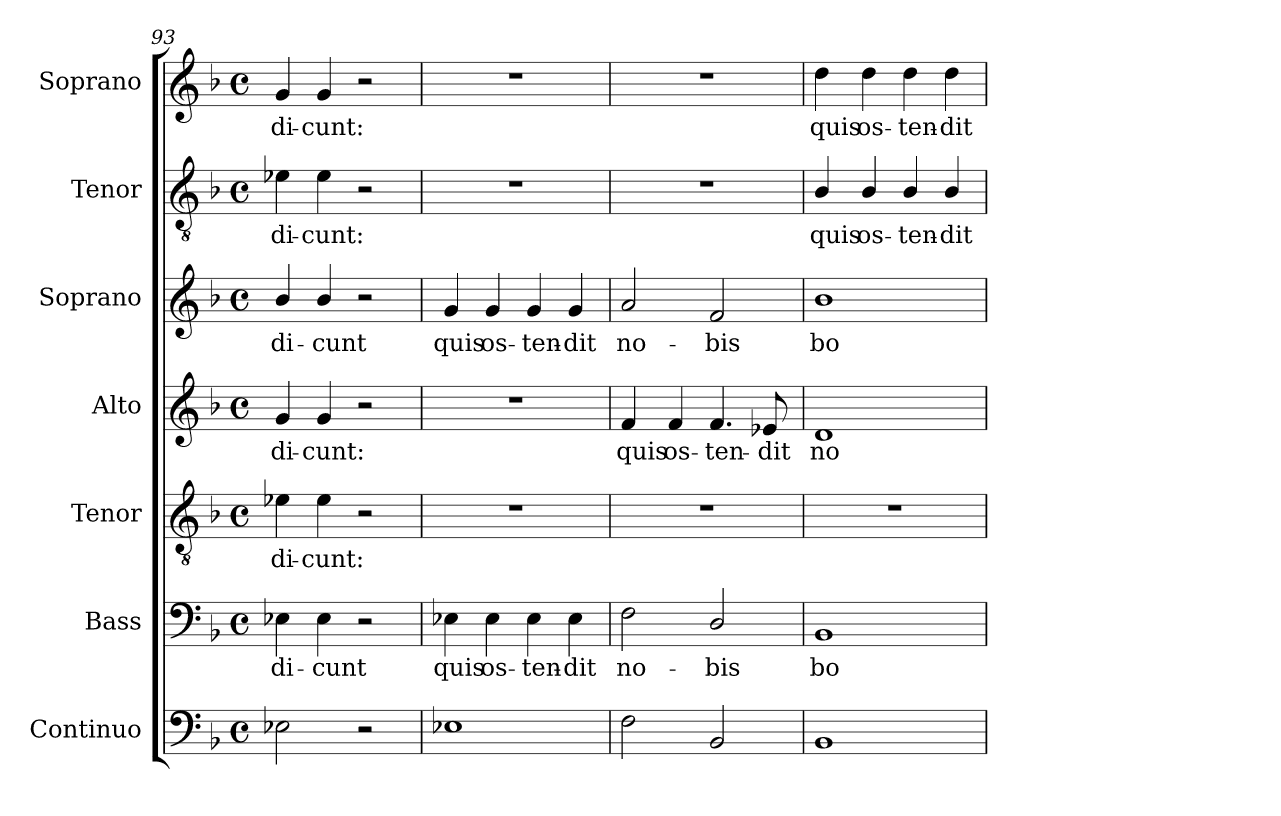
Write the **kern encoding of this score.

**kern	**kern	**text	**kern	**text	**kern	**text	**kern	**text	**kern	**text	**kern	**text
*part7	*part6	*part6	*part5	*part5	*part4	*part4	*part3	*part3	*part2	*part2	*part1	*part1
*staff7	*staff6	*staff6	*staff5	*staff5	*staff4	*staff4	*staff3	*staff3	*staff2	*staff2	*staff1	*staff1
*I"Continuo	*I"Bass	*	*I"Tenor	*	*I"Alto	*	*I"Soprano	*	*I"Tenor	*	*I"Soprano	*
*I'Cont.	*I'B.	*	*I'T.	*	*I'A.	*	*I'S.	*	*I'T.	*	*I'S.	*
*clefF4	*clefF4	*	*clefGv2	*	*clefG2	*	*clefG2	*	*clefGv2	*	*clefG2	*
*	*	*	*ITrd7c12	*	*	*	*	*	*ITrd7c12	*	*	*
*k[b-]	*k[b-]	*	*k[b-]	*	*k[b-]	*	*k[b-]	*	*k[b-]	*	*k[b-]	*
*F:	*F:	*	*F:	*	*F:	*	*F:	*	*F:	*	*F:	*
*M4/4	*M4/4	*	*M4/4	*	*M4/4	*	*M4/4	*	*M4/4	*	*M4/4	*
*met(c)	*met(c)	*	*met(c)	*	*met(c)	*	*met(c)	*	*met(c)	*	*met(c)	*
=93	=93	=93	=93	=93	=93	=93	=93	=93	=93	=93	=93	=93
!	!	!LO:LY:b:color=#000000	!	!	!	!	!	!	!	!	!	!
!	!	!	!	!LO:LY:b:color=#000000	!	!	!	!	!	!	!	!
!	!	!	!	!	!	!LO:LY:b:color=#000000	!	!	!	!	!	!
!	!	!	!	!	!	!	!	!LO:LY:b:color=#000000	!	!	!	!
!	!	!	!	!	!	!	!	!	!	!LO:LY:b:color=#000000	!	!
!	!	!	!	!	!	!	!	!	!	!	!	!LO:LY:b:color=#000000
2E-Xi\	4E-Xi\	di-	4E-Xi\	di-	4gi/	di-	4b-i/	di-	4E-Xi\	di-	4gi/	di-
!	!	!LO:LY:b:color=#000000	!	!	!	!	!	!	!	!	!	!
!	!	!	!	!LO:LY:b:color=#000000	!	!	!	!	!	!	!	!
!	!	!	!	!	!	!LO:LY:b:color=#000000	!	!	!	!	!	!
!	!	!	!	!	!	!	!	!LO:LY:b:color=#000000	!	!	!	!
!	!	!	!	!	!	!	!	!	!	!LO:LY:b:color=#000000	!	!
!	!	!	!	!	!	!	!	!	!	!	!	!LO:LY:b:color=#000000
.	4E-i\	-cunt	4E-i\	-cunt:	4gi/	-cunt:	4b-i/	-cunt	4E-i\	-cunt:	4gi/	-cunt:
2r	2r	.	2r	.	2r	.	2r	.	2r	.	2r	.
!!LO:PB:g=z
=94	=94	=94	=94	=94	=94	=94	=94	=94	=94	=94	=94	=94
!	!	!LO:LY:b:color=#000000	!	!	!	!	!	!	!	!	!	!
!	!	!	!	!	!	!	!	!LO:LY:b:color=#000000	!	!	!	!
1E-Xi	4E-Xi\	quis	1r	.	1r	.	4gi/	quis	1r	.	1r	.
!	!	!LO:LY:b:color=#000000	!	!	!	!	!	!	!	!	!	!
!	!	!	!	!	!	!	!	!LO:LY:b:color=#000000	!	!	!	!
.	4E-i\	os-	.	.	.	.	4gi/	os-	.	.	.	.
!	!	!LO:LY:b:color=#000000	!	!	!	!	!	!	!	!	!	!
!	!	!	!	!	!	!	!	!LO:LY:b:color=#000000	!	!	!	!
.	4E-i\	-ten-	.	.	.	.	4gi/	-ten-	.	.	.	.
!	!	!LO:LY:b:color=#000000	!	!	!	!	!	!	!	!	!	!
!	!	!	!	!	!	!	!	!LO:LY:b:color=#000000	!	!	!	!
.	4E-i\	-dit	.	.	.	.	4gi/	-dit	.	.	.	.
=95	=95	=95	=95	=95	=95	=95	=95	=95	=95	=95	=95	=95
!	!	!LO:LY:b:color=#000000	!	!	!	!	!	!	!	!	!	!
!	!	!	!	!	!	!LO:LY:b:color=#000000	!	!	!	!	!	!
!	!	!	!	!	!	!	!	!LO:LY:b:color=#000000	!	!	!	!
2Fi\	2Fi\	no-	1r	.	4fi/	quis	2ai/	no-	1r	.	1r	.
!	!	!	!	!	!	!LO:LY:b:color=#000000	!	!	!	!	!	!
.	.	.	.	.	4fi/	os-	.	.	.	.	.	.
!	!	!LO:LY:b:color=#000000	!	!	!	!	!	!	!	!	!	!
!	!	!	!	!	!	!LO:LY:b:color=#000000	!	!	!	!	!	!
!	!	!	!	!	!	!	!	!LO:LY:b:color=#000000	!	!	!	!
2BB-i/	2Di/	-bis	.	.	4.fi/	-ten-	2fi/	-bis	.	.	.	.
!	!	!	!	!	!	!LO:LY:b:color=#000000	!	!	!	!	!	!
.	.	.	.	.	8e-Xi/	-dit	.	.	.	.	.	.
=96	=96	=96	=96	=96	=96	=96	=96	=96	=96	=96	=96	=96
!	!	!LO:LY:b:color=#000000	!	!	!	!	!	!	!	!	!	!
!	!	!	!	!	!	!LO:LY:b:color=#000000	!	!	!	!	!	!
!	!	!	!	!	!	!	!	!LO:LY:b:color=#000000	!	!	!	!
!	!	!	!	!	!	!	!	!	!	!LO:LY:b:color=#000000	!	!
!	!	!	!	!	!	!	!	!	!	!	!	!LO:LY:b:color=#000000
1BB-i	1BB-i	bo-	1r	.	1di	no-	1b-i	bo-	4BB-i/	quis	4ddi\	quis
!	!	!	!	!	!	!	!	!	!	!LO:LY:b:color=#000000	!	!
!	!	!	!	!	!	!	!	!	!	!	!	!LO:LY:b:color=#000000
.	.	.	.	.	.	.	.	.	4BB-i/	os-	4ddi\	os-
!	!	!	!	!	!	!	!	!	!	!LO:LY:b:color=#000000	!	!
!	!	!	!	!	!	!	!	!	!	!	!	!LO:LY:b:color=#000000
.	.	.	.	.	.	.	.	.	4BB-i/	-ten-	4ddi\	-ten-
!	!	!	!	!	!	!	!	!	!	!LO:LY:b:color=#000000	!	!
!	!	!	!	!	!	!	!	!	!	!	!	!LO:LY:b:color=#000000
.	.	.	.	.	.	.	.	.	4BB-i/	-dit	4ddi\	-dit
=	=	=	=	=	=	=	=	=	=	=	=	=
*-	*-	*-	*-	*-	*-	*-	*-	*-	*-	*-	*-	*-
